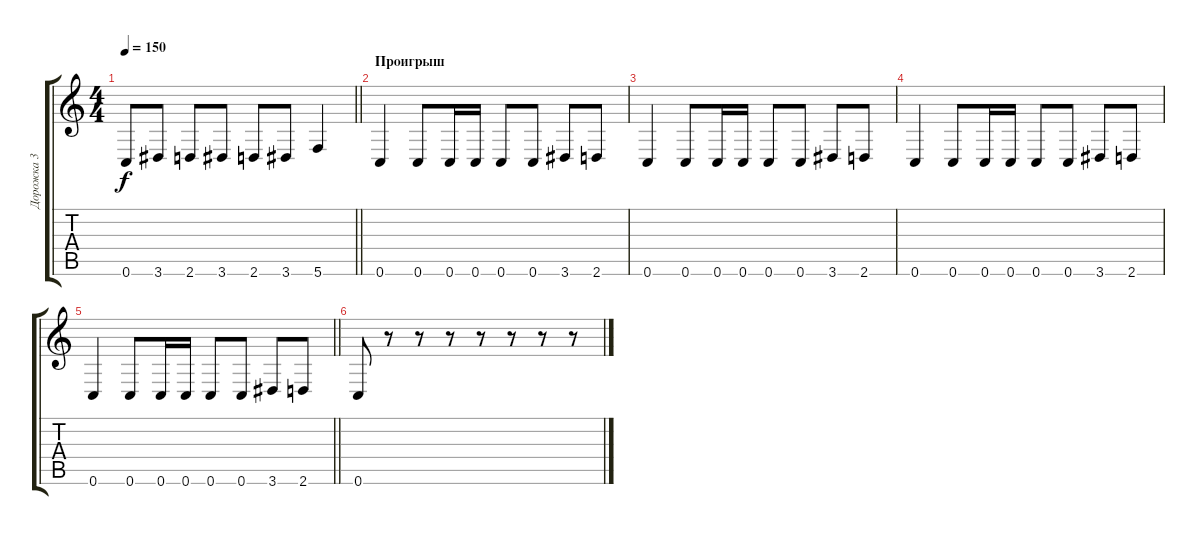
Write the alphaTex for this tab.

\track ("Дорожка 3" "Дорожка 3") {instrument slapbass1}
\staff {score tabs}
\tuning (C4 G3 Eb3 Bb2 F2 C2) {hide}
\ts (4 4)
\tempo 150
\clef g2
\barLineRight lightlight
\ks c
0.6.8{dy f} 3.6.8 2.6.8 3.6.8 2.6.8 3.6.8 5.6.4 |
\section ("" "Проигрыш")
0.6.4 0.6.8 0.6.16 0.6.16 0.6.8 0.6.8 3.6.8 2.6.8 |
0.6.4 0.6.8 0.6.16 0.6.16 0.6.8 0.6.8 3.6.8 2.6.8 |
0.6.4 0.6.8 0.6.16 0.6.16 0.6.8 0.6.8 3.6.8 2.6.8 |
\barLineRight lightlight
0.6.4 0.6.8 0.6.16 0.6.16 0.6.8 0.6.8 3.6.8 2.6.8 |
0.6.8 r.8 r.8 r.8 r.8 r.8 r.8 r.8
